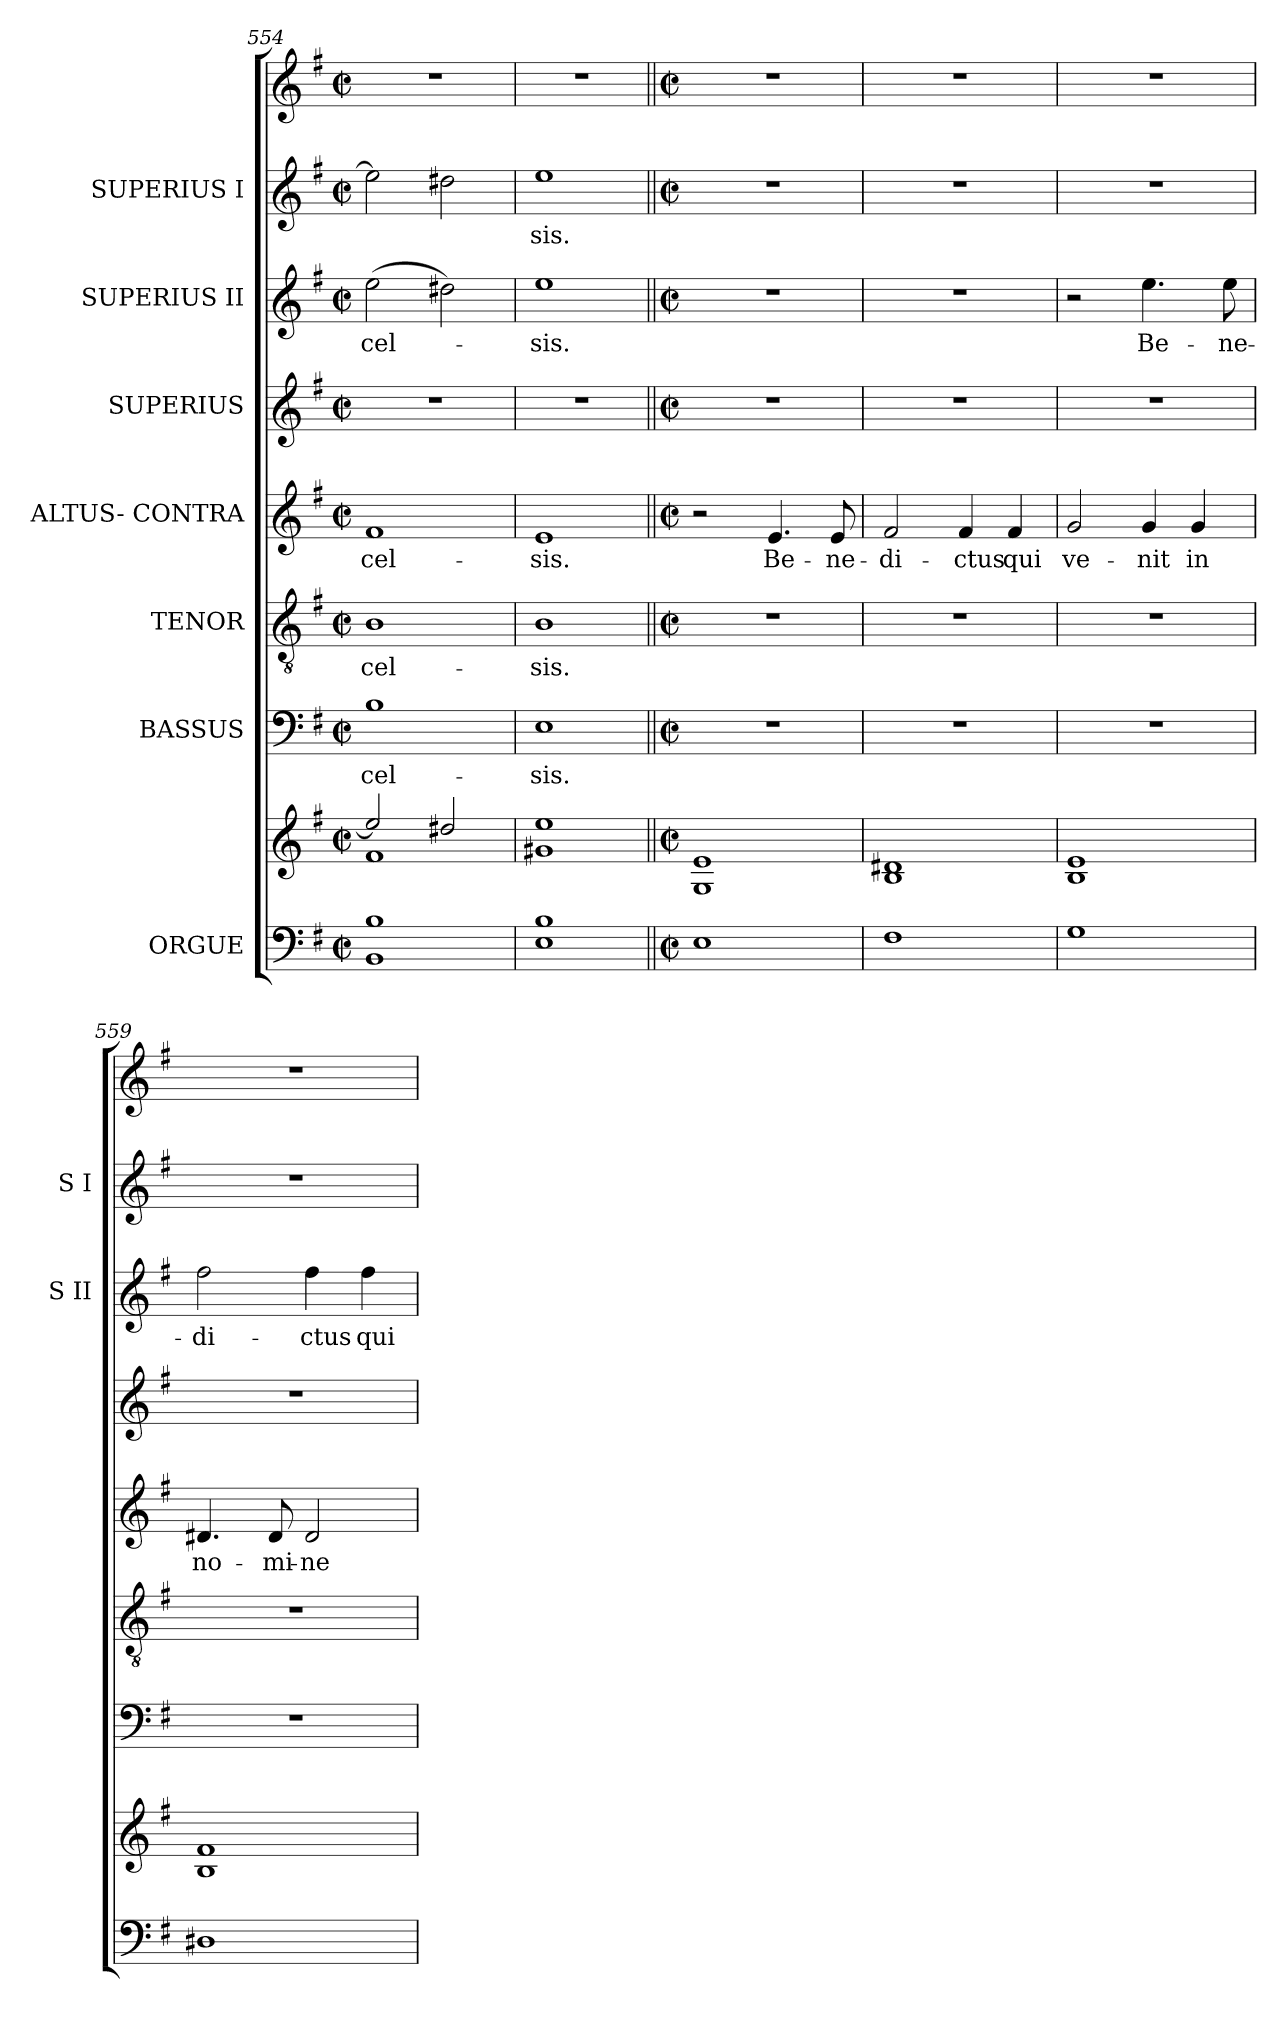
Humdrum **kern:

**kern	**kern	**kern	**text	**kern	**text	**kern	**text	**kern	**kern	**text	**kern	**text	**kern
*part8	*part8	*part7	*part7	*part6	*part6	*part5	*part5	*part4	*part3	*part3	*part2	*part2	*part1
*staff9	*staff8	*staff7	*staff7	*staff6	*staff6	*staff5	*staff5	*staff4	*staff3	*staff3	*staff2	*staff2	*staff1
*I"ORGUE	*	*I"BASSUS	*	*I"TENOR	*	*I"ALTUS- CONTRA	*	*I"SUPERIUS	*I"SUPERIUS II	*	*I"SUPERIUS I	*	*
*	*	*	*	*	*	*	*	*	*I'S II	*	*I'S I	*	*
*clefF4	*clefG2	*clefF4	*	*clefGv2	*	*clefG2	*	*clefG2	*clefG2	*	*clefG2	*	*clefG2
*k[f#]	*k[f#]	*k[f#]	*	*k[f#]	*	*k[f#]	*	*k[f#]	*k[f#]	*	*k[f#]	*	*k[f#]
*e:	*e:	*e:	*	*e:	*	*e:	*	*e:	*e:	*	*e:	*	*e:
*M2/2	*M2/2	*M2/2	*	*M2/2	*	*M2/2	*	*M2/2	*M2/2	*	*M2/2	*	*M2/2
*met(c|)	*met(c|)	*met(c|)	*	*met(c|)	*	*met(c|)	*	*met(c|)	*met(c|)	*	*met(c|)	*	*met(c|)
=554	=554	=554	=554	=554	=554	=554	=554	=554	=554	=554	=554	=554	=554
*^	*^	*	*	*	*	*	*	*	*	*	*	*	*
!	!	!	!	!	!LO:LY:b	!	!LO:LY:b	!	!LO:LY:b	!	!	!LO:LY:b	!	!	!
1B	1BB	2ee/]	1f#	1B	-cel-	1B	-cel-	1f#	-cel-	1r	(>2ee\	-cel-	2ee\]	.	1r
.	.	2dd#X/	.	.	.	.	.	.	.	.	2dd#X\)	.	2dd#X\	.	.
=555	=555	=555	=555	=555	=555	=555	=555	=555	=555	=555	=555	=555	=555	=555	=555
!	!	!	!	!	!LO:LY:b	!	!LO:LY:b	!	!LO:LY:b	!	!	!LO:LY:b	!	!LO:LY:b	!
1B	1E	1ee	1g#X	1E	-sis.	1B	-sis.	1e	-sis.	1r	1ee	-sis.	1ee	-sis.	1r
*v	*v	*	*	*	*	*	*	*	*	*	*	*	*	*	*
*	*v	*v	*	*	*	*	*	*	*	*	*	*	*	*
!!LO:LB:g=z
=556||	=556||	=556||	=556||	=556||	=556||	=556||	=556||	=556||	=556||	=556||	=556||	=556||	=556||
*M2/2	*M2/2	*M2/2	*	*M2/2	*	*M2/2	*	*M2/2	*M2/2	*	*M2/2	*	*M2/2
*met(c|)	*met(c|)	*met(c|)	*	*met(c|)	*	*met(c|)	*	*met(c|)	*met(c|)	*	*met(c|)	*	*met(c|)
1E	1G 1e	1r	.	1r	.	2r	.	1r	1r	.	1r	.	1r
!	!	!	!	!	!	!	!LO:LY:b	!	!	!	!	!	!
.	.	.	.	.	.	4.e/	Be-	.	.	.	.	.	.
!	!	!	!	!	!	!	!LO:LY:b	!	!	!	!	!	!
.	.	.	.	.	.	8e/	-ne-	.	.	.	.	.	.
=557	=557	=557	=557	=557	=557	=557	=557	=557	=557	=557	=557	=557	=557
!	!	!	!	!	!	!	!LO:LY:b	!	!	!	!	!	!
1F#	1B 1d#X	1r	.	1r	.	2f#/	-di-	1r	1r	.	1r	.	1r
!	!	!	!	!	!	!	!LO:LY:b	!	!	!	!	!	!
.	.	.	.	.	.	4f#/	-ctus	.	.	.	.	.	.
!	!	!	!	!	!	!	!LO:LY:b	!	!	!	!	!	!
.	.	.	.	.	.	4f#/	qui	.	.	.	.	.	.
=558	=558	=558	=558	=558	=558	=558	=558	=558	=558	=558	=558	=558	=558
!	!	!	!	!	!	!	!LO:LY:b	!	!	!	!	!	!
1G	1B 1e	1r	.	1r	.	2g/	ve-	1r	2r	.	1r	.	1r
!	!	!	!	!	!	!	!LO:LY:b	!	!	!LO:LY:b	!	!	!
.	.	.	.	.	.	4g/	-nit	.	4.ee\	Be-	.	.	.
!	!	!	!	!	!	!	!LO:LY:b	!	!	!	!	!	!
.	.	.	.	.	.	4g/	in	.	.	.	.	.	.
!	!	!	!	!	!	!	!	!	!	!LO:LY:b	!	!	!
.	.	.	.	.	.	.	.	.	8ee\	-ne-	.	.	.
=559	=559	=559	=559	=559	=559	=559	=559	=559	=559	=559	=559	=559	=559
!	!	!	!	!	!	!	!LO:LY:b	!	!	!LO:LY:b	!	!	!
1D#X	1B 1f#	1r	.	1r	.	4.d#X/	no-	1r	2ff#\	-di-	1r	.	1r
!	!	!	!	!	!	!	!LO:LY:b	!	!	!	!	!	!
.	.	.	.	.	.	8d#/	-mi-	.	.	.	.	.	.
!	!	!	!	!	!	!	!LO:LY:b	!	!	!LO:LY:b	!	!	!
.	.	.	.	.	.	2d#/	-ne	.	4ff#\	-ctus	.	.	.
!	!	!	!	!	!	!	!	!	!	!LO:LY:b	!	!	!
.	.	.	.	.	.	.	.	.	4ff#\	qui	.	.	.
=	=	=	=	=	=	=	=	=	=	=	=	=	=
*-	*-	*-	*-	*-	*-	*-	*-	*-	*-	*-	*-	*-	*-
